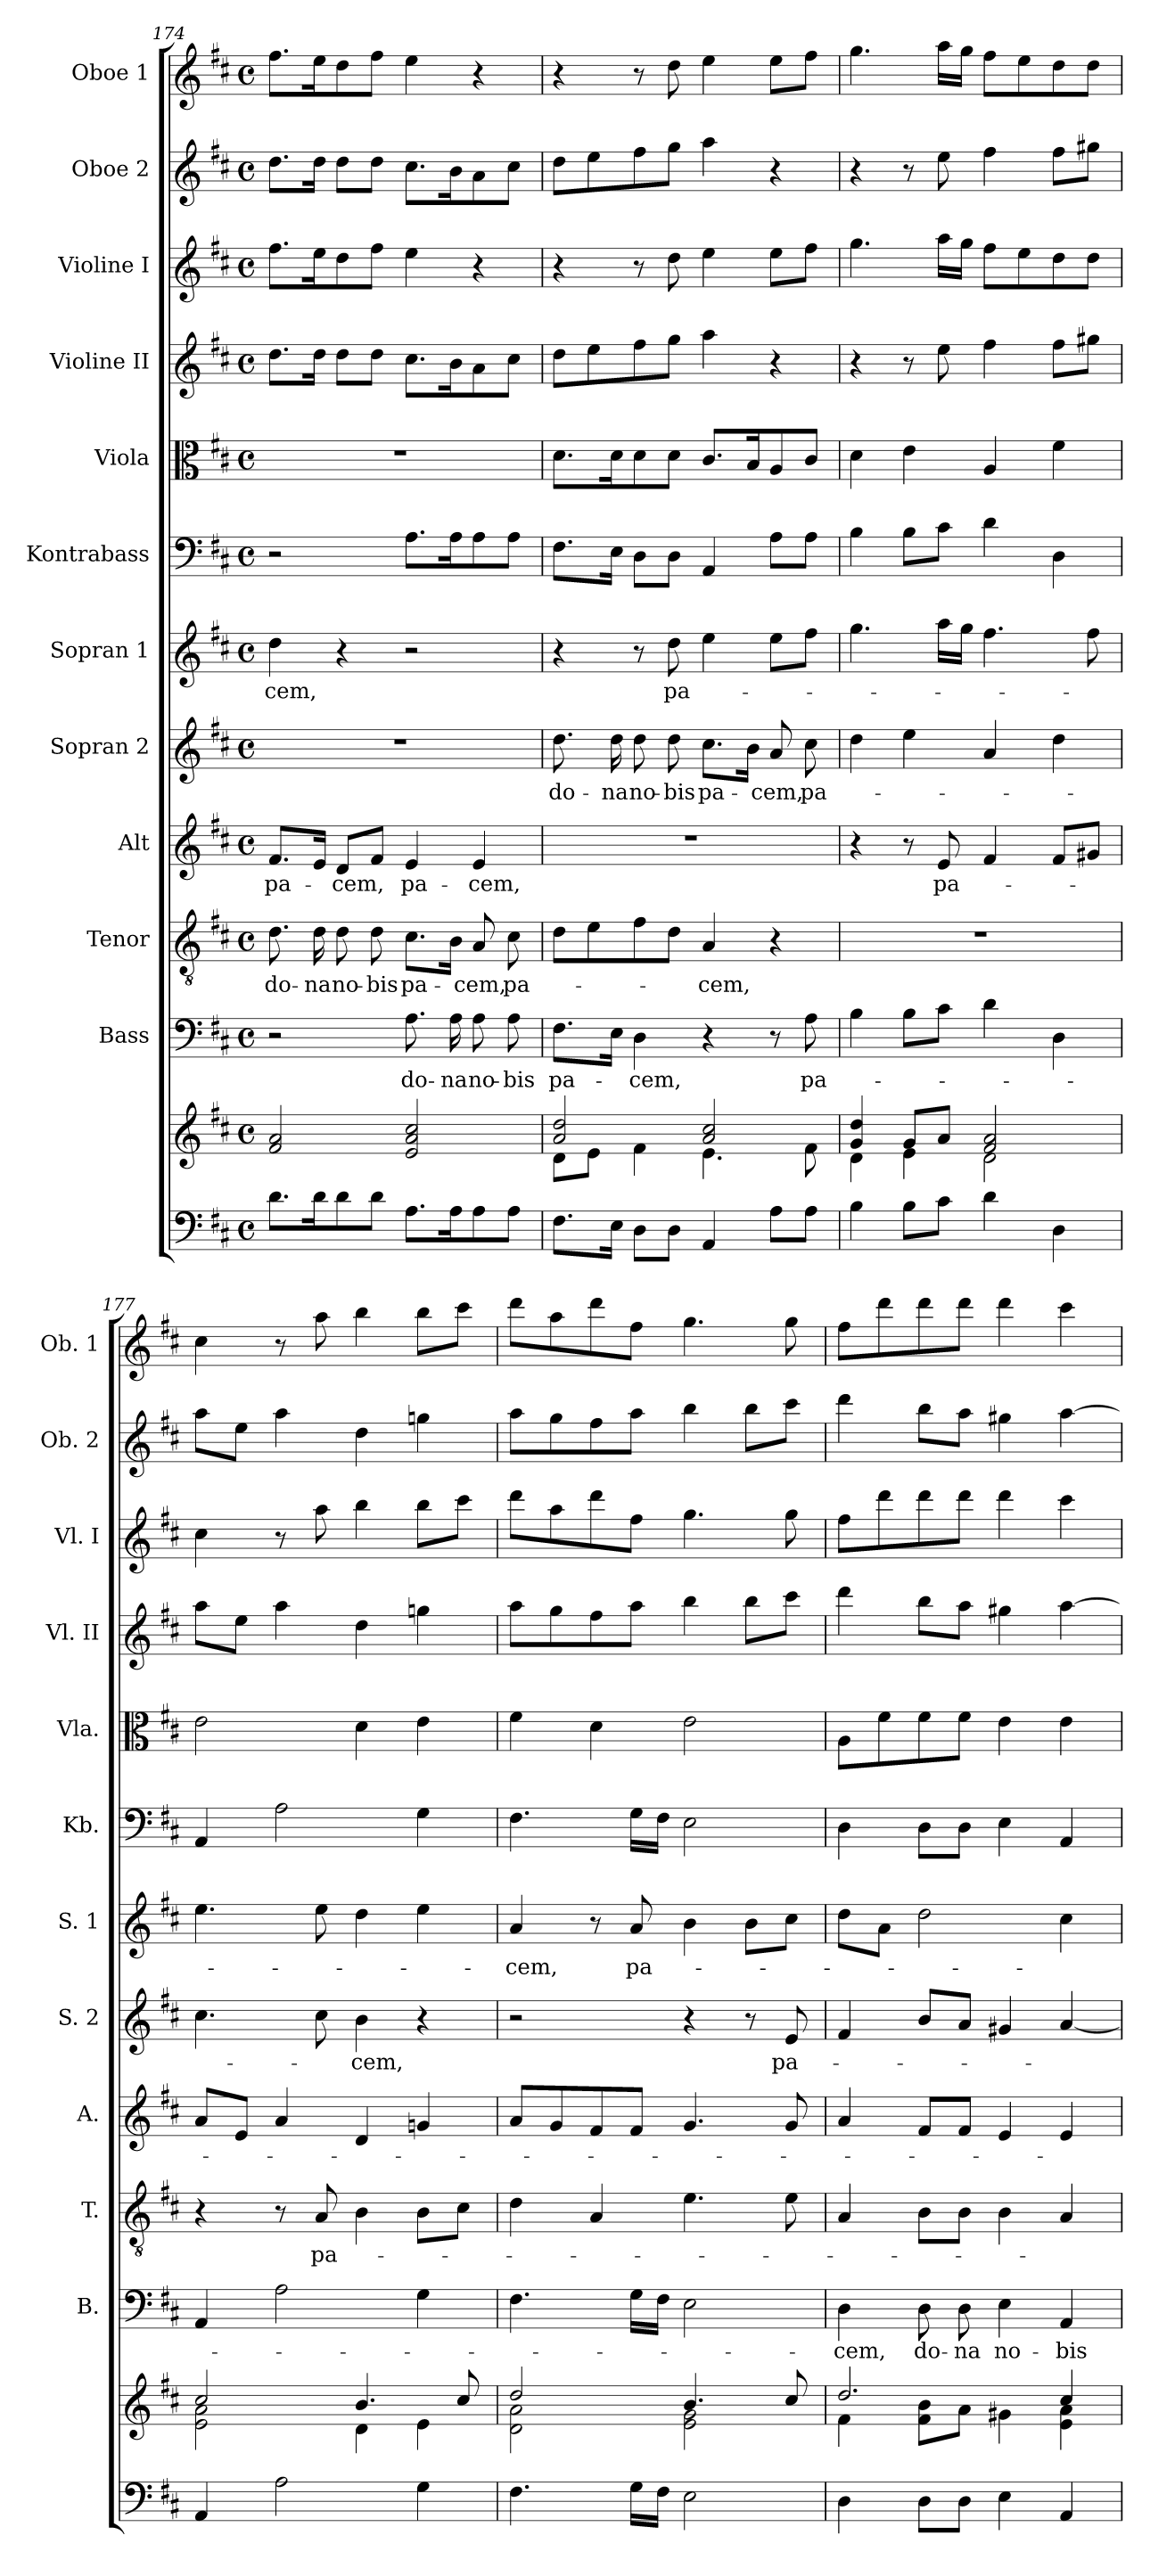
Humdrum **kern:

**kern	**kern	**kern	**text	**kern	**text	**kern	**text	**kern	**text	**kern	**text	**kern	**kern	**kern	**kern	**kern	**kern
*part12	*part12	*part11	*part11	*part10	*part10	*part9	*part9	*part8	*part8	*part7	*part7	*part6	*part5	*part4	*part3	*part2	*part1
*staff13	*staff12	*staff11	*staff11	*staff10	*staff10	*staff9	*staff9	*staff8	*staff8	*staff7	*staff7	*staff6	*staff5	*staff4	*staff3	*staff2	*staff1
*	*	*I"Bass	*	*I"Tenor	*	*I"Alt	*	*I"Sopran 2	*	*I"Sopran 1	*	*I"Kontrabass	*I"Viola	*I"Violine II	*I"Violine I	*I"Oboe 2	*I"Oboe 1
*	*	*I'B.	*	*I'T.	*	*I'A.	*	*I'S. 2	*	*I'S. 1	*	*I'Kb.	*I'Vla.	*I'Vl. II	*I'Vl. I	*I'Ob. 2	*I'Ob. 1
*clefF4	*clefG2	*clefF4	*	*clefGv2	*	*clefG2	*	*clefG2	*	*clefG2	*	*clefF4	*clefC3	*clefG2	*clefG2	*clefG2	*clefG2
*	*	*	*	*	*	*	*	*	*	*	*	*ITrd7c12	*	*	*	*	*
*k[f#c#]	*k[f#c#]	*k[f#c#]	*	*k[f#c#]	*	*k[f#c#]	*	*k[f#c#]	*	*k[f#c#]	*	*k[f#c#]	*k[f#c#]	*k[f#c#]	*k[f#c#]	*k[f#c#]	*k[f#c#]
*D:	*D:	*D:	*	*D:	*	*D:	*	*D:	*	*D:	*	*D:	*D:	*D:	*D:	*D:	*D:
*M4/4	*M4/4	*M4/4	*	*M4/4	*	*M4/4	*	*M4/4	*	*M4/4	*	*M4/4	*M4/4	*M4/4	*M4/4	*M4/4	*M4/4
*met(c)	*met(c)	*met(c)	*	*met(c)	*	*met(c)	*	*met(c)	*	*met(c)	*	*met(c)	*met(c)	*met(c)	*met(c)	*met(c)	*met(c)
=174	=174	=174	=174	=174	=174	=174	=174	=174	=174	=174	=174	=174	=174	=174	=174	=174	=174
!	!	!	!	!	!LO:LY:b	!	!LO:LY:b	!	!	!	!LO:LY:b	!	!	!	!	!	!
8.d\L	2f#/ 2a/	2r	.	8.d\	do-	8.f#/L	pa-	1r	.	4dd\	-cem,	2r	1r	8.dd\L	8.ff#\L	8.dd\L	8.ff#\L
!	!	!	!	!	!LO:LY:b	!	!	!	!	!	!	!	!	!	!	!	!
16d\k	.	.	.	16d\	-na	16e/Jk	.	.	.	.	.	.	.	16dd\Jk	16ee\k	16dd\Jk	16ee\k
!	!	!	!	!	!LO:LY:b	!	!LO:LY:b	!	!	!	!	!	!	!	!	!	!
8d\	.	.	.	8d\	no-	8d/L	-cem,	.	.	4r	.	.	.	8dd\L	8dd\	8dd\L	8dd\
!	!	!	!	!	!LO:LY:b	!	!	!	!	!	!	!	!	!	!	!	!
8d\J	.	.	.	8d\	-bis	8f#/J	.	.	.	.	.	.	.	8dd\J	8ff#\J	8dd\J	8ff#\J
!	!	!	!LO:LY:b	!	!LO:LY:b	!	!LO:LY:b	!	!	!	!	!	!	!	!	!	!
8.A\L	2e/ 2a/ 2cc#/	8.A\	do-	8.c#\L	pa-	4e/	pa-	.	.	2r	.	8.AA\L	.	8.cc#\L	4ee\	8.cc#\L	4ee\
!	!	!	!LO:LY:b	!	!	!	!	!	!	!	!	!	!	!	!	!	!
16A\k	.	16A\	-na	16B\Jk	.	.	.	.	.	.	.	16AA\k	.	16b\k	.	16b\k	.
!	!	!	!LO:LY:b	!	!LO:LY:b	!	!LO:LY:b	!	!	!	!	!	!	!	!	!	!
8A\	.	8A\	no-	8A/	-cem,	4e/	-cem,	.	.	.	.	8AA\	.	8a\	4r	8a\	4r
!	!	!	!LO:LY:b	!	!LO:LY:b	!	!	!	!	!	!	!	!	!	!	!	!
8A\J	.	8A\	-bis	8c#\	pa-	.	.	.	.	.	.	8AA\J	.	8cc#\J	.	8cc#\J	.
=175	=175	=175	=175	=175	=175	=175	=175	=175	=175	=175	=175	=175	=175	=175	=175	=175	=175
*	*^	*	*	*	*	*	*	*	*	*	*	*	*	*	*	*	*
!	!	!	!	!LO:LY:b	!	!	!	!	!	!LO:LY:b	!	!	!	!	!	!	!	!
8.F#\L	2a/ 2dd/	8d\L	8.F#\L	pa-	8d\L	.	1r	.	8.dd\	do-	4r	.	8.FF#\L	8.d\L	8dd\L	4r	8dd\L	4r
.	.	8e\J	.	.	8e\	.	.	.	.	.	.	.	.	.	8ee\	.	8ee\	.
!	!	!	!	!	!	!	!	!	!	!LO:LY:b	!	!	!	!	!	!	!	!
16E\Jk	.	.	16E\Jk	.	.	.	.	.	16dd\	-na	.	.	16EE\Jk	16d\k	.	.	.	.
!	!	!	!	!LO:LY:b	!	!	!	!	!	!LO:LY:b	!	!	!	!	!	!	!	!
8D\L	.	4f#\	4D\	-cem,	8f#\	.	.	.	8dd\	no-	8r	.	8DD\L	8d\	8ff#\	8r	8ff#\	8r
!	!	!	!	!	!	!	!	!	!	!LO:LY:b	!	!LO:LY:b	!	!	!	!	!	!
8D\J	.	.	.	.	8d\J	.	.	.	8dd\	-bis	8dd\	pa-	8DD\J	8d\J	8gg\J	8dd\	8gg\J	8dd\
!	!	!	!	!	!	!LO:LY:b	!	!	!	!LO:LY:b	!	!	!	!	!	!	!	!
4AA/	2a/ 2cc#/	4.e\	4r	.	4A/	-cem,	.	.	8.cc#\L	pa-	4ee\	.	4AAA/	8.c#/L	4aa\	4ee\	4aa\	4ee\
.	.	.	.	.	.	.	.	.	16b\Jk	.	.	.	.	16B/k	.	.	.	.
!	!	!	!	!	!	!	!	!	!	!LO:LY:b	!	!	!	!	!	!	!	!
8A\L	.	.	8r	.	4r	.	.	.	8a/	-cem,	8ee\L	.	8AA\L	8A/	4r	8ee\L	4r	8ee\L
!	!	!	!	!LO:LY:b	!	!	!	!	!	!LO:LY:b	!	!	!	!	!	!	!	!
8A\J	.	8f#\	8A\	pa-	.	.	.	.	8cc#\	pa-	8ff#\J	.	8AA\J	8c#/J	.	8ff#\J	.	8ff#\J
!!LO:PB:g=z
=176	=176	=176	=176	=176	=176	=176	=176	=176	=176	=176	=176	=176	=176	=176	=176	=176	=176	=176
4B\	4g/ 4dd/	4d\	4B\	.	1r	.	4r	.	4dd\	.	4.gg\	.	4BB\	4d\	4r	4.gg\	4r	4.gg\
8B\L	8g/L	4e\	8B\L	.	.	.	8r	.	4ee\	.	.	.	8BB\L	4e\	8r	.	8r	.
!	!	!	!	!	!	!	!	!LO:LY:b	!	!	!	!	!	!	!	!	!	!
8c#\J	8a/J	.	8c#\J	.	.	.	8e/	pa-	.	.	16aa\LL	.	8C#\J	.	8ee\	16aa\LL	8ee\	16aa\LL
.	.	.	.	.	.	.	.	.	.	.	16gg\JJ	.	.	.	.	16gg\JJ	.	16gg\JJ
4d\	2f#/ 2a/	2d\	4d\	.	.	.	4f#/	.	4a/	.	4.ff#\	.	4D\	4A/	4ff#\	8ff#\L	4ff#\	8ff#\L
.	.	.	.	.	.	.	.	.	.	.	.	.	.	.	.	8ee\	.	8ee\
4D\	.	.	4D\	.	.	.	8f#/L	.	4dd\	.	.	.	4DD\	4f#\	8ff#\L	8dd\	8ff#\L	8dd\
.	.	.	.	.	.	.	8g#X/J	.	.	.	8ff#\	.	.	.	8gg#X\J	8dd\J	8gg#X\J	8dd\J
=177	=177	=177	=177	=177	=177	=177	=177	=177	=177	=177	=177	=177	=177	=177	=177	=177	=177	=177
4AA/	2cc#/	2e\ 2a\	4AA/	.	4r	.	8a/L	.	4.cc#\	.	4.ee\	.	4AAA/	2e\	8aa\L	4cc#\	8aa\L	4cc#\
.	.	.	.	.	.	.	8e/J	.	.	.	.	.	.	.	8ee\J	.	8ee\J	.
2A\	.	.	2A\	.	8r	.	4a/	.	.	.	.	.	2AA\	.	4aa\	8r	4aa\	8r
!	!	!	!	!	!	!LO:LY:b	!	!	!	!	!	!	!	!	!	!	!	!
.	.	.	.	.	8A/	pa-	.	.	8cc#\	.	8ee\	.	.	.	.	8aa\	.	8aa\
!	!	!	!	!	!	!	!	!	!	!LO:LY:b	!	!	!	!	!	!	!	!
.	4.b/	4d\	.	.	4B\	.	4d/	.	4b\	-cem,	4dd\	.	.	4d\	4dd\	4bb\	4dd\	4bb\
4G\	.	4e\	4G\	.	8B\L	.	4gn/	.	4r	.	4ee\	.	4GG\	4e\	4ggn\	8bb\L	4ggn\	8bb\L
.	8cc#/	.	.	.	8c#\J	.	.	.	.	.	.	.	.	.	.	8ccc#\J	.	8ccc#\J
=178	=178	=178	=178	=178	=178	=178	=178	=178	=178	=178	=178	=178	=178	=178	=178	=178	=178	=178
!	!	!	!	!	!	!	!	!	!	!	!	!LO:LY:b	!	!	!	!	!	!
4.F#\	2dd/	2d\ 2a\	4.F#\	.	4d\	.	8a/L	.	2r	.	4a/	-cem,	4.FF#\	4f#\	8aa\L	8ddd\L	8aa\L	8ddd\L
.	.	.	.	.	.	.	8g/	.	.	.	.	.	.	.	8gg\	8aa\	8gg\	8aa\
.	.	.	.	.	4A/	.	8f#/	.	.	.	8r	.	.	4d\	8ff#\	8ddd\	8ff#\	8ddd\
!	!	!	!	!	!	!	!	!	!	!	!	!LO:LY:b	!	!	!	!	!	!
16G\LL	.	.	16G\LL	.	.	.	8f#/J	.	.	.	8a/	pa-	16GG\LL	.	8aa\J	8ff#\J	8aa\J	8ff#\J
16F#\JJ	.	.	16F#\JJ	.	.	.	.	.	.	.	.	.	16FF#\JJ	.	.	.	.	.
2E\	4.b/	2e\ 2g\	2E\	.	4.e\	.	4.g/	.	4r	.	4b\	.	2EE\	2e\	4bb\	4.gg\	4bb\	4.gg\
.	.	.	.	.	.	.	.	.	8r	.	8b\L	.	.	.	8bb\L	.	8bb\L	.
!	!	!	!	!	!	!	!	!	!	!LO:LY:b	!	!	!	!	!	!	!	!
.	8cc#/	.	.	.	8e\	.	8g/	.	8e/	pa-	8cc#\J	.	.	.	8ccc#\J	8gg\	8ccc#\J	8gg\
=179	=179	=179	=179	=179	=179	=179	=179	=179	=179	=179	=179	=179	=179	=179	=179	=179	=179	=179
!	!	!	!	!LO:LY:b	!	!	!	!	!	!	!	!	!	!	!	!	!	!
4D\	2.dd/	4f#\	4D\	-cem,	4A/	.	4a/	.	4f#/	.	8dd\L	.	4DD\	8A\L	4ddd\	8ff#\L	4ddd\	8ff#\L
.	.	.	.	.	.	.	.	.	.	.	8a\J	.	.	8f#\	.	8ddd\	.	8ddd\
!	!	!	!	!LO:LY:b	!	!	!	!	!	!	!	!	!	!	!	!	!	!
8D\L	.	8f#\ 8b\L	8D\	do-	8B\L	.	8f#/L	.	8b/L	.	2dd\	.	8DD\L	8f#\	8bb\L	8ddd\	8bb\L	8ddd\
!	!	!	!	!LO:LY:b	!	!	!	!	!	!	!	!	!	!	!	!	!	!
8D\J	.	8a\J	8D\	-na	8B\J	.	8f#/J	.	8a/J	.	.	.	8DD\J	8f#\J	8aa\J	8ddd\J	8aa\J	8ddd\J
!	!	!	!	!LO:LY:b	!	!	!	!	!	!	!	!	!	!	!	!	!	!
4E\	.	4g#X\	4E\	no-	4B\	.	4e/	.	4g#X/	.	.	.	4EE\	4e\	4gg#X\	4ddd\	4gg#X\	4ddd\
!	!	!	!	!LO:LY:b	!	!	!	!	!	!	!	!	!	!	!	!	!	!
4AA/	4cc#/	4e\ 4a\	4AA/	-bis	4A/	.	4e/	.	[4a/	.	4cc#\	.	4AAA/	4e\	[4aa\	4ccc#\	[4aa\	4ccc#\
*	*v	*v	*	*	*	*	*	*	*	*	*	*	*	*	*	*	*	*
=	=	=	=	=	=	=	=	=	=	=	=	=	=	=	=	=	=
*-	*-	*-	*-	*-	*-	*-	*-	*-	*-	*-	*-	*-	*-	*-	*-	*-	*-
